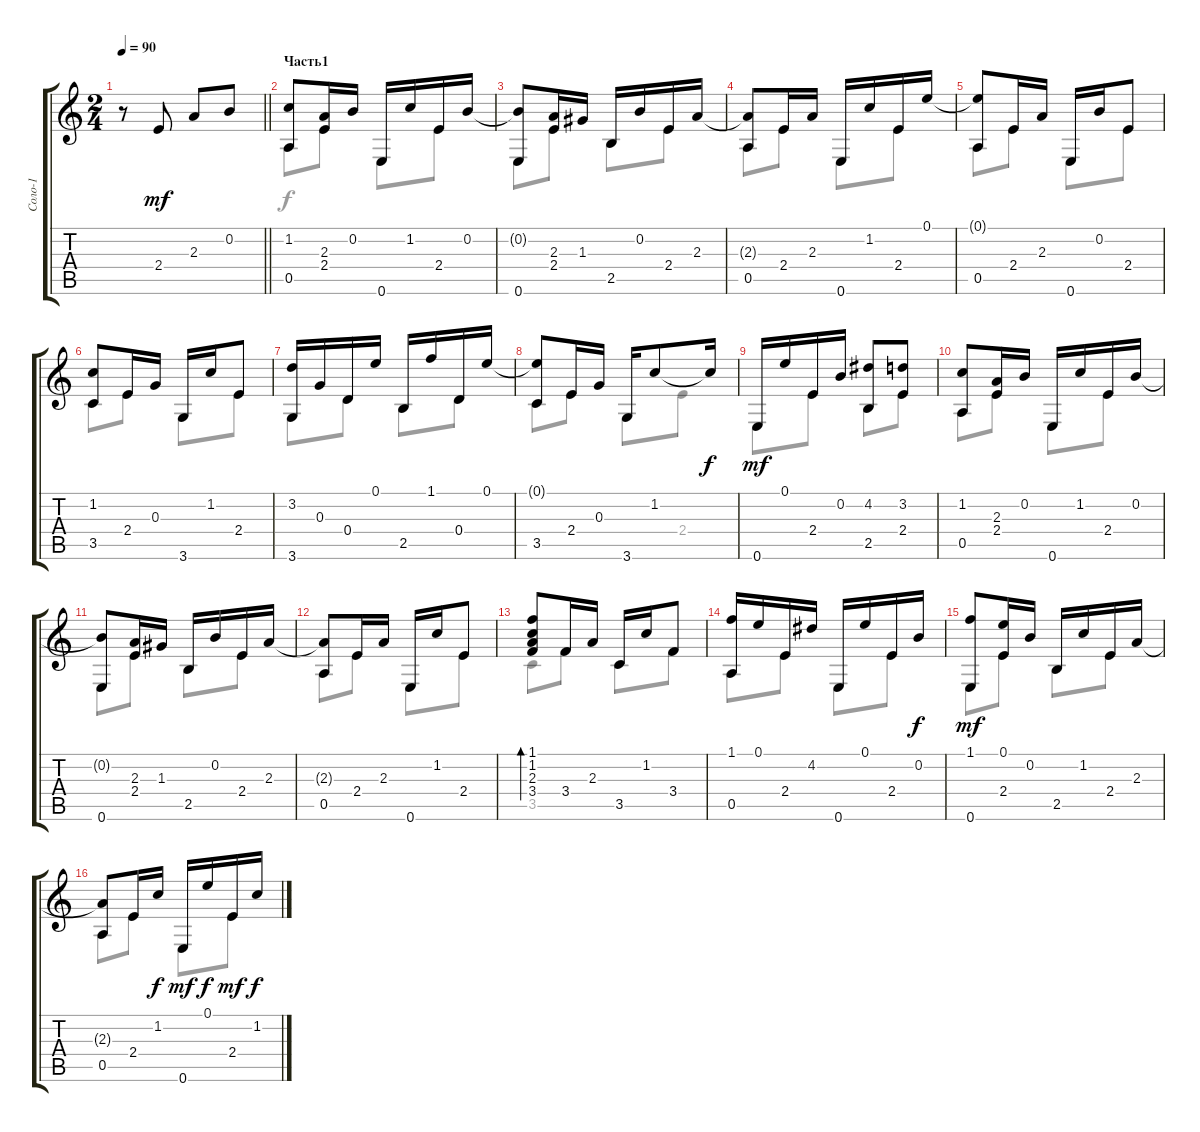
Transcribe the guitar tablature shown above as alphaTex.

\track ("Соло-1" "Соло-1") {instrument acousticguitarsteel}
\staff {score tabs}
\tuning (E4 B3 G3 D3 A2 E2) {hide}
\voice
\ts (2 4)
\tempo 90
\clef g2
\barLineRight lightlight
\ks c
r.8{dy f} 2.4.8{dy mf} 2.3.8 0.2.8 |
\section ("" "Часть1")
(1.2 0.5).8 (2.3 2.4).16 0.2.16 0.6.16 1.2.16 2.4.16 0.2.16 |
(0.2{t} 0.6).8 (2.3 2.4).16 1.3.16 2.5.16 0.2.16 2.4.16 2.3.16 |
(2.3{t} 0.5).8 2.4.16 2.3.16 0.6.16 1.2.16 2.4.16 0.1.16 |
(0.1{t} 0.5).8 2.4.16 2.3.16 0.6.16 0.2.16 2.4.8 |
(1.2 3.5).8 2.4.16 0.3.16 3.6.16 1.2.16 2.4.8 |
(3.2 3.6).16 0.3.16 0.4.16 0.1.16 2.5.16 1.1.16 0.4.16 0.1.16 |
(0.1{t} 3.5).8 2.4.16 0.3.16 3.6.16{beam Up} 1.2.8{beam Up} 1.2{t}.16{dy f beam Up} |
0.6.16{dy mf} 0.1.16 2.4.16 0.2.16 (4.2 2.5).8 (3.2 2.4).8 |
(1.2 0.5).8 (2.3 2.4).16 0.2.16 0.6.16 1.2.16 2.4.16 0.2.16 |
(0.2{t} 0.6).8 (2.3 2.4).16 1.3.16 2.5.16 0.2.16 2.4.16 2.3.16 |
(2.3{t} 0.5).8 2.4.16 2.3.16 0.6.16 1.2.16 2.4.8 |
(1.1 1.2 2.3 3.4).8{bd 60} 3.4.16 2.3.16 3.5.16 1.2.16 3.4.8 |
(1.1 0.5).16 0.1.16 2.4.16 4.2.16 0.6.16 0.1.16 2.4.16 0.2.16{dy f} |
(1.1 0.6).8{dy mf} (0.1 2.4).16 0.2.16 2.5.16 1.2.16 2.4.16 2.3.16 |
(2.3{t} 0.5).8 2.4.16 1.2.16{dy f} 0.6.16{dy mf} 0.1.16{dy f} 2.4.16{dy mf} 1.2.16{dy f}
\voice
\clef g2
\ottava regular
\simile none
\barLineRight lightlight
\ks c
|
0.5.8 2.4.8 0.6.8 2.4.8 |
0.6.8 2.4.8 2.5.8 2.4.8 |
0.5.8 2.4.8 0.6.8 2.4.8 |
0.5.8 2.4.8 0.6.8 2.4.8 |
3.5.8 2.4.8 3.6.8 2.4.8 |
3.6.8 0.4.8 2.5.8 0.4.8 |
3.5.8 2.4.8 3.6.8 2.4.8 |
0.6.8 2.4.8 2.5.8 2.4.8 |
0.5.8 2.4.8 0.6.8 2.4.8 |
0.6.8 2.4.8 2.5.8 2.4.8 |
0.5.8 2.4.8 0.6.8 2.4.8 |
3.5.8 3.4.8 3.5.8 3.4.8 |
0.5.8 2.4.8 0.6.8 2.4.8 |
0.6.8 2.4.8 2.5.8 2.4.8 |
0.5.8 2.4.8 0.6.8 2.4.8
